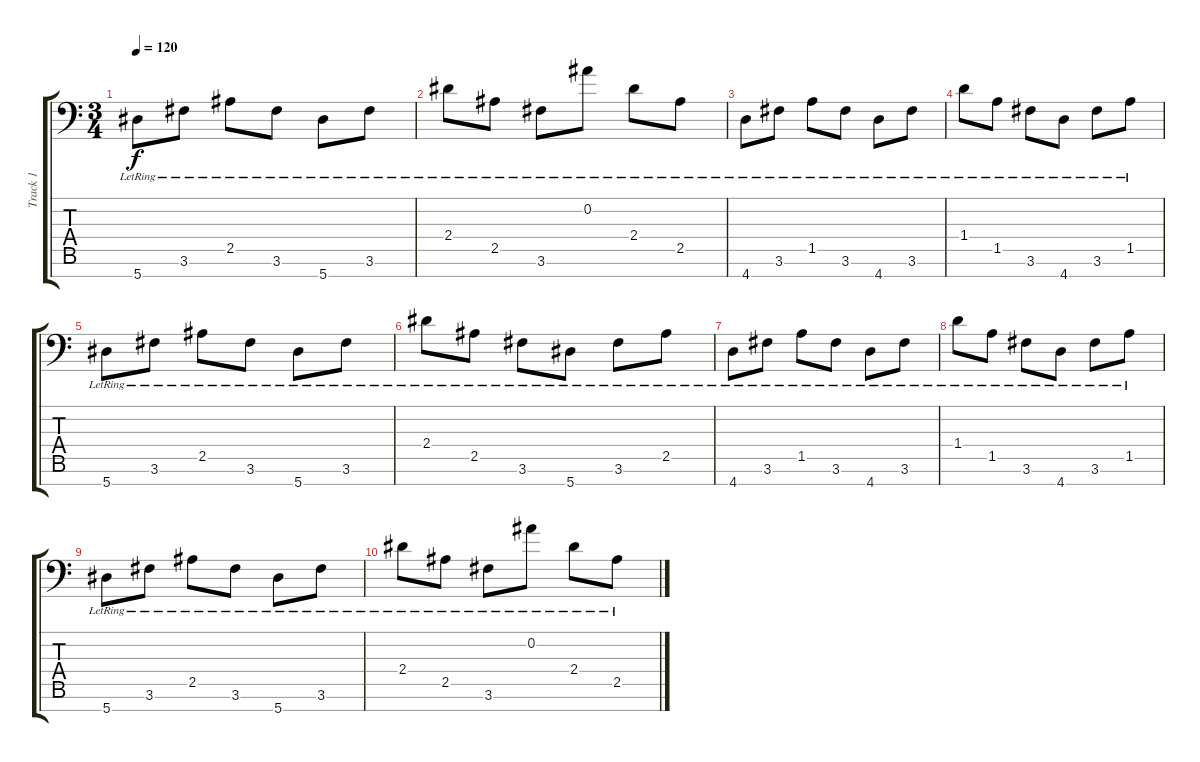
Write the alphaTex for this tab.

\track ("Track 1" "Track 1") {instrument electricguitarjazz}
\staff {score tabs}
\tuning (Eb4 Bb3 Gb3 Db3 Ab2 Eb2 Bb1) {hide}
\ts (3 4)
\tempo 120
\clef f4
\ks c
5.7{lr}.8{dy f} 3.6{lr}.8 2.5{lr}.8 3.6{lr}.8 5.7{lr}.8 3.6{lr}.8 |
2.4{lr}.8 2.5{lr}.8 3.6{lr}.8 0.2{lr}.8 2.4{lr}.8 2.5{lr}.8 |
4.7{lr}.8 3.6{lr}.8 1.5{lr}.8 3.6{lr}.8 4.7{lr}.8 3.6{lr}.8 |
1.4{lr}.8 1.5{lr}.8 3.6{lr}.8 4.7{lr}.8 3.6{lr}.8 1.5{lr}.8 |
5.7{lr}.8 3.6{lr}.8 2.5{lr}.8 3.6{lr}.8 5.7{lr}.8 3.6{lr}.8 |
2.4{lr}.8 2.5{lr}.8 3.6{lr}.8 5.7{lr}.8 3.6{lr}.8 2.5{lr}.8 |
4.7{lr}.8 3.6{lr}.8 1.5{lr}.8 3.6{lr}.8 4.7{lr}.8 3.6{lr}.8 |
1.4{lr}.8 1.5{lr}.8 3.6{lr}.8 4.7{lr}.8 3.6{lr}.8 1.5{lr}.8 |
5.7{lr}.8 3.6{lr}.8 2.5{lr}.8 3.6{lr}.8 5.7{lr}.8 3.6{lr}.8 |
2.4{lr}.8 2.5{lr}.8 3.6{lr}.8 0.2{lr}.8 2.4{lr}.8 2.5{lr}.8
